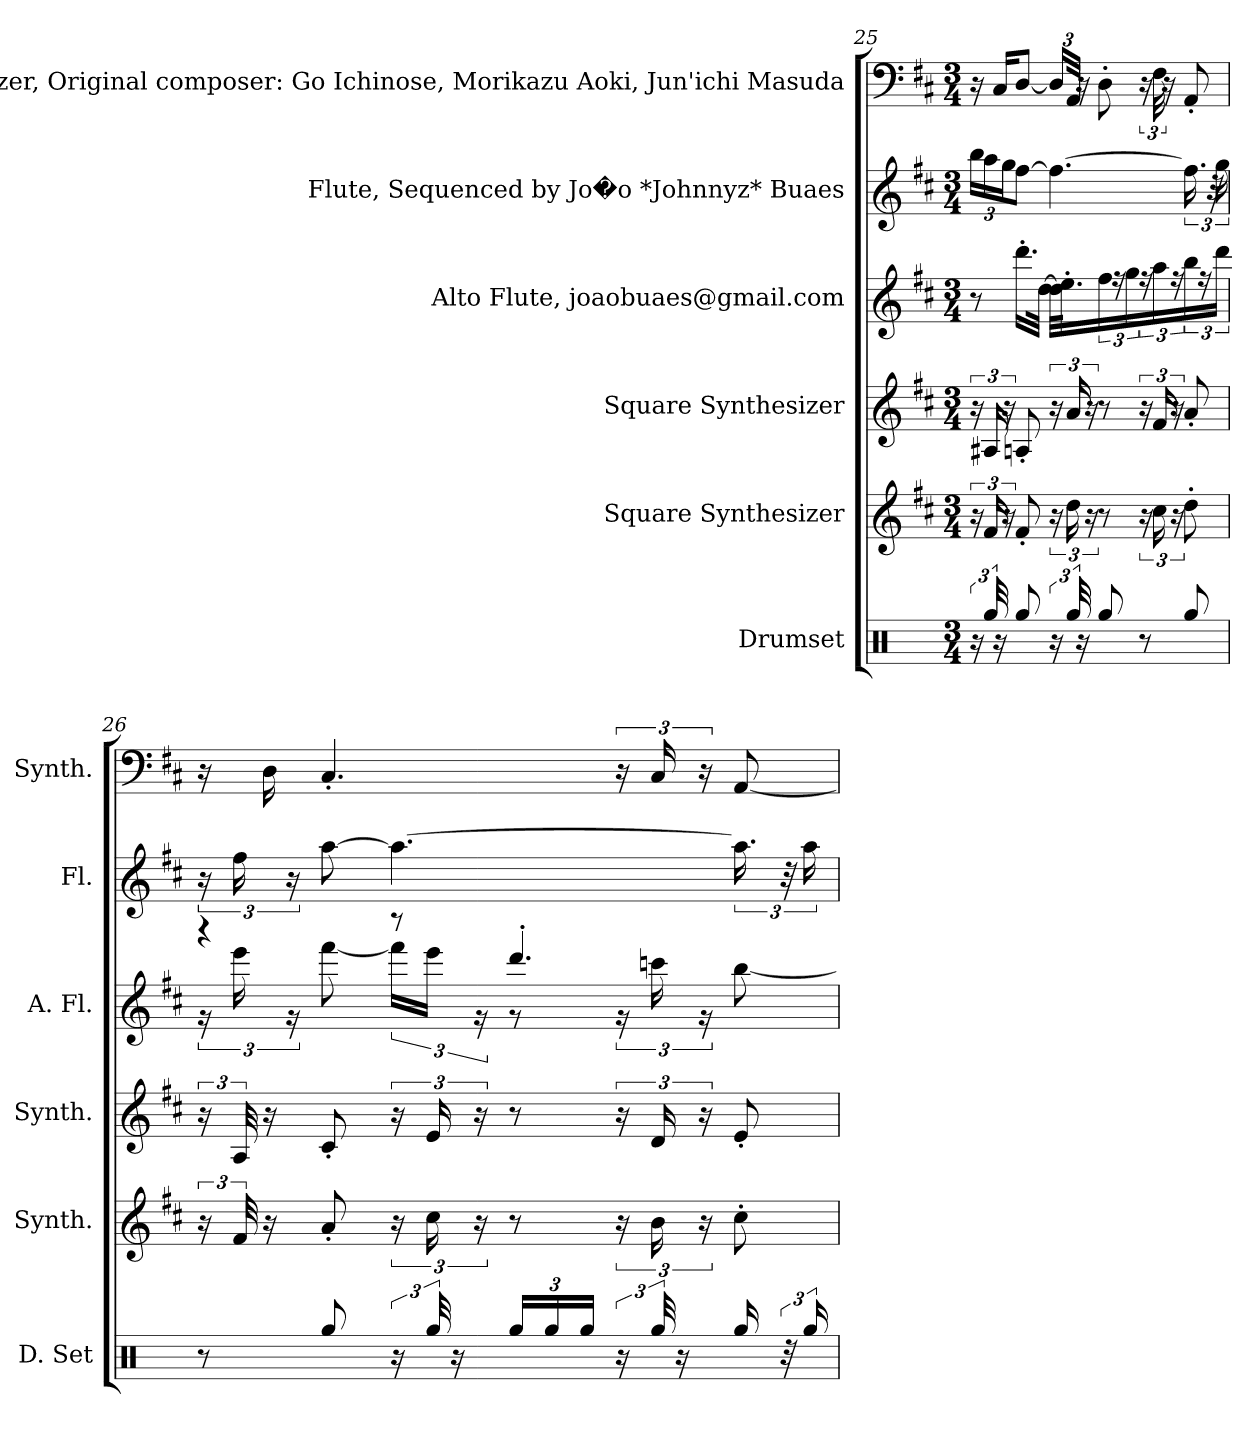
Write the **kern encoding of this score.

**kern	**kern	**kern	**kern	**kern	**kern
*part6	*part5	*part4	*part3	*part2	*part1
*staff6	*staff5	*staff4	*staff3	*staff2	*staff1
*I"Drumset	*I"Square Synthesizer	*I"Square Synthesizer	*I"Alto Flute, joaobuaes@gmail.com	*I"Flute, Sequenced by Jo�o *Johnnyz* Buaes	*I"Saw Synthesizer, Original composer: Go Ichinose, Morikazu Aoki, Jun'ichi Masuda
*I'D. Set	*I'Synth.	*I'Synth.	*I'A. Fl.	*I'Fl.	*I'Synth.
!!LO:LB:g=z
*clefX	*clefG2	*clefG2	*clefG2	*clefG2	*clefF4
*	*	*	*ITrd3c5	*	*
*k[]	*k[f#c#]	*k[f#c#]	*k[f#c#g#]	*k[f#c#]	*k[f#c#]
*M3/4	*M3/4	*M3/4	*M3/4	*M3/4	*M3/4
*	*	*	*	*Xbrackettup	*
=25	=25	=25	=25	=25	=25
24r	24r	24r	8r	24bb\LL	16r
48Rgg/	24f#/	24A#X/	.	24aa\	.
16r	.	.	.	.	16C#/KL
.	24r	24r	.	24gg\J	.
8Rgg/	8f#'/	8An'/	16.aa'\LL	[8ff#\J	[8D/J
.	.	.	[32a\JJk	.	.
*	*	*	*	*	*Xbrackettup
24r	24r	24r	32a\KLL]	4.ff#\_	24D/LL]
.	.	.	16.b'\	.	.
48Rgg/	24dd\	24a/	.	.	48AA/JJk
16r	.	.	.	.	16r
.	24r	24r	.	.	.
8Rgg/	8r	8r	24cc#\JJ	.	8D'\
.	.	.	24r	.	.
.	.	.	24dd\	.	.
*	*	*	*	*	*brackettup
8r	24r	24r	24r	.	24r
.	24cc#\	24f#/	24ee\	.	48F#\
.	.	.	.	.	16r
.	24r	24r	24r	.	.
*	*	*	*	*brackettup	*
8Rgg/	8dd'\	8a'/	24ff#\	24.ff#\]	8AA'/
.	.	.	24r	.	.
.	.	.	.	48r	.
.	.	.	24aa\	24gg\	.
=26	=26	=26	=26	=26	=26
*	*	*	*^	*	*
8r	24r	24r	4r	24r	24r	16r
.	48f#/	48A/	.	24bb\	24ff#\	.
.	16r	16r	.	.	.	16D\
.	.	.	.	24r	24r	.
8Rgg/	8a'/	8c#'/	.	[8ccc#\	[8aa\	4.C#'/
24r	24r	24r	8r	24ccc#\LL]	4.aa\_	.
48Rgg/	24cc#\	24e/	.	24bb\JJ	.	.
16r	.	.	.	.	.	.
.	24r	24r	.	24r	.	.
*Xbrackettup	*	*	*	*	*	*
24Rgg/LL	8r	8r	4.aa'/	8r	.	.
24Rgg/	.	.	.	.	.	.
24Rgg/JJ	.	.	.	.	.	.
*brackettup	*	*	*	*	*	*
24r	24r	24r	.	24r	.	24r
48Rgg/	24b\	24d/	.	24ggn\	.	24C#/
16r	.	.	.	.	.	.
.	24r	24r	.	24r	.	24r
16Rgg/	8cc#'\	8e'/	.	[8ff#\	24.aa\]	[8AA/
48r	.	.	.	.	48r	.
24Rgg/	.	.	.	.	24aa\	.
*	*	*	*v	*v	*	*
=	=	=	=	=	=
*-	*-	*-	*-	*-	*-
